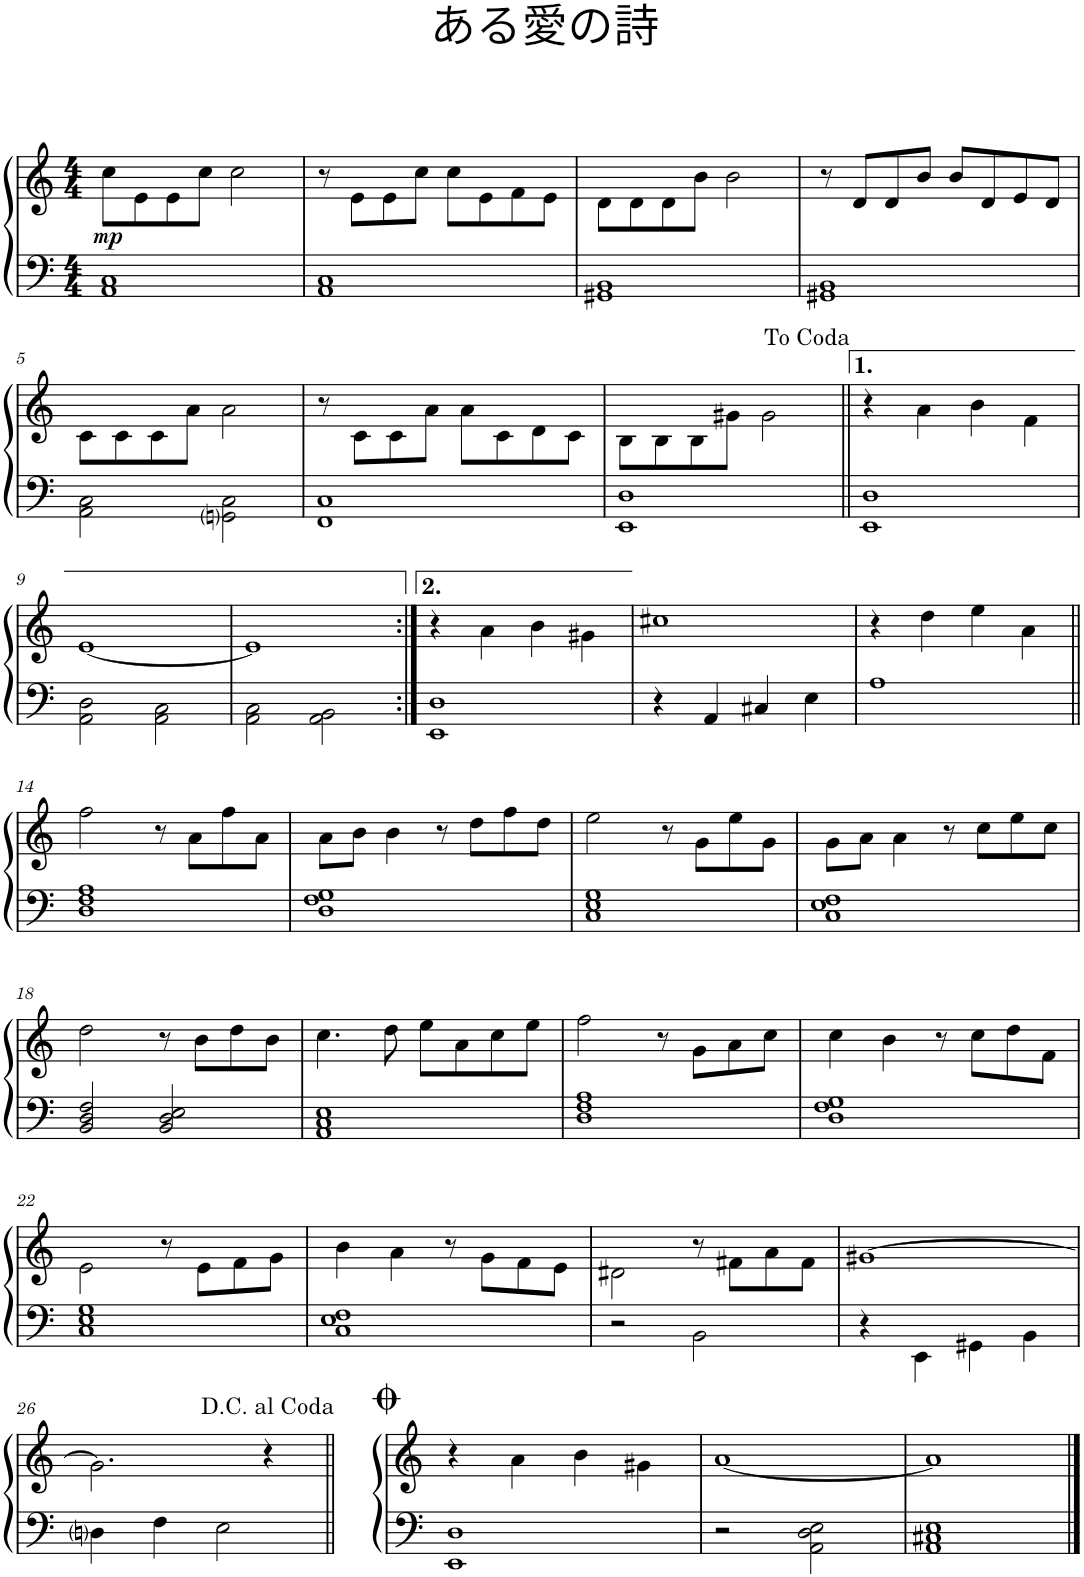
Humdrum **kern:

**kern	**kern	**dynam
*part1	*part1	*part1
*staff2	*staff1	*staff1/2
*I"Piano	*	*
*I'Pno.	*	*
*clefF4	*clefG2	*
*k[]	*k[]	*
*M4/4	*M4/4	*
=1	=1	=1
!	!	!LO:DY:b
1AA 1C	8cc\L	mp
.	8e\	.
.	8e\	.
.	8cc\J	.
.	2cc\	.
=2	=2	=2
1AA 1C	8r	.
.	8e\L	.
.	8e\	.
.	8cc\J	.
.	8cc\L	.
.	8e\	.
.	8f\	.
.	8e\J	.
=3	=3	=3
1GG#X 1BB	8d\L	.
.	8d\	.
.	8d\	.
.	8b\J	.
.	2b\	.
=4	=4	=4
1GG#X 1BB	8r	.
.	8d/L	.
.	8d/	.
.	8b/J	.
.	8b/L	.
.	8d/	.
.	8e/	.
.	8d/J	.
!!LO:LB:g=z
=5	=5	=5
2AA\ 2C\	8c\L	.
.	8c\	.
.	8c\	.
.	8a\J	.
2GGni\ 2C\	2a\	.
=6	=6	=6
1FF 1C	8r	.
.	8c\L	.
.	8c\	.
.	8a\J	.
.	8a\L	.
.	8c\	.
.	8d\	.
.	8c\J	.
=7	=7	=7
1EE 1D	8B\L	.
.	8B\	.
.	8B\	.
.	8g#X\J	.
.	2g#\	.
=8||	=8||	=8||
1EE 1D	4r	.
.	4a\	.
.	4b\	.
.	4f\	.
!!LO:LB:g=z
=9	=9	=9
2AA\ 2D\	[1e	.
2AA\ 2C\	.	.
=10	=10	=10
2AA\ 2C\	1e]	.
2AA\ 2BB\	.	.
=11:|!	=11:|!	=11:|!
1EE 1D	4r	.
.	4a\	.
.	4b\	.
.	4g#X\	.
=12	=12	=12
4r	1cc#X	.
4AA/	.	.
4C#X/	.	.
4E\	.	.
=13	=13	=13
1A	4r	.
.	4dd\	.
.	4ee\	.
.	4a\	.
!!LO:LB:g=z
=14||	=14||	=14||
1D 1F 1A	2ff\	.
.	8r	.
.	8a\L	.
.	8ff\	.
.	8a\J	.
=15	=15	=15
1D 1F 1G	8a\L	.
.	8b\J	.
.	4b\	.
.	8r	.
.	8dd\L	.
.	8ff\	.
.	8dd\J	.
=16	=16	=16
1C 1E 1G	2ee\	.
.	8r	.
.	8g\L	.
.	8ee\	.
.	8g\J	.
=17	=17	=17
1C 1E 1F	8g\L	.
.	8a\J	.
.	4a\	.
.	8r	.
.	8cc\L	.
.	8ee\	.
.	8cc\J	.
!!LO:LB:g=z
=18	=18	=18
2BB/ 2D/ 2F/	2dd\	.
2BB/ 2D/ 2E/	8r	.
.	8b\L	.
.	8dd\	.
.	8b\J	.
=19	=19	=19
1AA 1C 1E	4.cc\	.
.	8dd\	.
.	8ee\L	.
.	8a\	.
.	8cc\	.
.	8ee\J	.
=20	=20	=20
1D 1F 1A	2ff\	.
.	8r	.
.	8g\L	.
.	8a\	.
.	8cc\J	.
=21	=21	=21
1D 1F 1G	4cc\	.
.	4b\	.
.	8r	.
.	8cc\L	.
.	8dd\	.
.	8f\J	.
!!LO:LB:g=z
=22	=22	=22
1C 1E 1G	2e\	.
.	8r	.
.	8e\L	.
.	8f\	.
.	8g\J	.
=23	=23	=23
1C 1E 1F	4b\	.
.	4a\	.
.	8r	.
.	8g\L	.
.	8f\	.
.	8e\J	.
=24	=24	=24
2r	2d#X\	.
2BB\	8r	.
.	8f#X\L	.
.	8a\	.
.	8f#\J	.
=25	=25	=25
4r	[1g#X	.
4EE\	.	.
4GG#X\	.	.
4BB\	.	.
!!LO:LB:g=z
=26	=26	=26
4Dni\	2.g#\]	.
4F\	.	.
2E\	.	.
.	4r	.
=27||	=27||	=27||
1EE 1D	4r	.
.	4a\	.
.	4b\	.
.	4g#X\	.
=28	=28	=28
2r	[1a	.
2AA\ 2D\ 2E\	.	.
=29	=29	=29
1AA 1C#X 1E	1a]	.
==	==	==
*-	*-	*-
